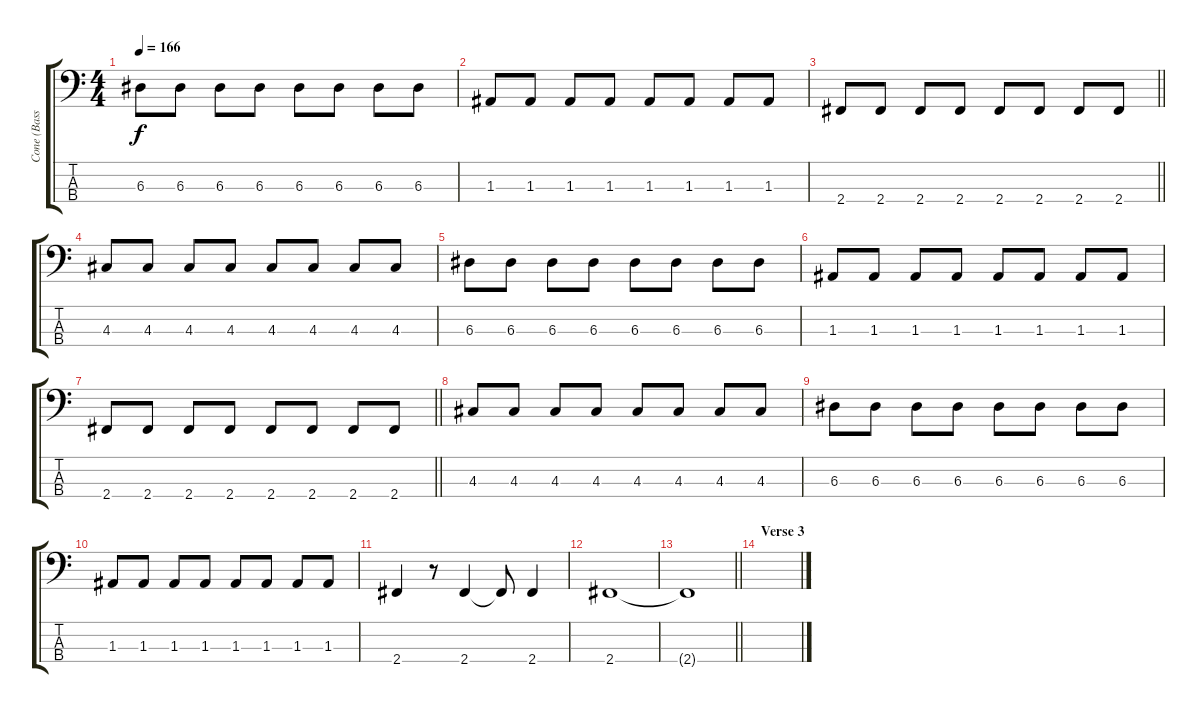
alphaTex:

\track ("Cone (Bass)" "Cone (Bass") {instrument electricbasspick}
\staff {score tabs}
\tuning (G2 D2 A1 E1) {hide}
\ts (4 4)
\tempo 166
\clef f4
\ks c
6.3.8{dy f} 6.3.8 6.3.8 6.3.8 6.3.8 6.3.8 6.3.8 6.3.8 |
1.3.8 1.3.8 1.3.8 1.3.8 1.3.8 1.3.8 1.3.8 1.3.8 |
\barLineRight lightlight
2.4.8 2.4.8 2.4.8 2.4.8 2.4.8 2.4.8 2.4.8 2.4.8 |
4.3.8 4.3.8 4.3.8 4.3.8 4.3.8 4.3.8 4.3.8 4.3.8 |
6.3.8 6.3.8 6.3.8 6.3.8 6.3.8 6.3.8 6.3.8 6.3.8 |
1.3.8 1.3.8 1.3.8 1.3.8 1.3.8 1.3.8 1.3.8 1.3.8 |
\barLineRight lightlight
2.4.8 2.4.8 2.4.8 2.4.8 2.4.8 2.4.8 2.4.8 2.4.8 |
4.3.8 4.3.8 4.3.8 4.3.8 4.3.8 4.3.8 4.3.8 4.3.8 |
6.3.8 6.3.8 6.3.8 6.3.8 6.3.8 6.3.8 6.3.8 6.3.8 |
1.3.8 1.3.8 1.3.8 1.3.8 1.3.8 1.3.8 1.3.8 1.3.8 |
2.4.4 r.8 2.4.4 2.4{t}.8 2.4.4 |
2.4.1 |
\barLineRight lightlight
2.4{t}.1 |
\section ("" "Verse 3")
